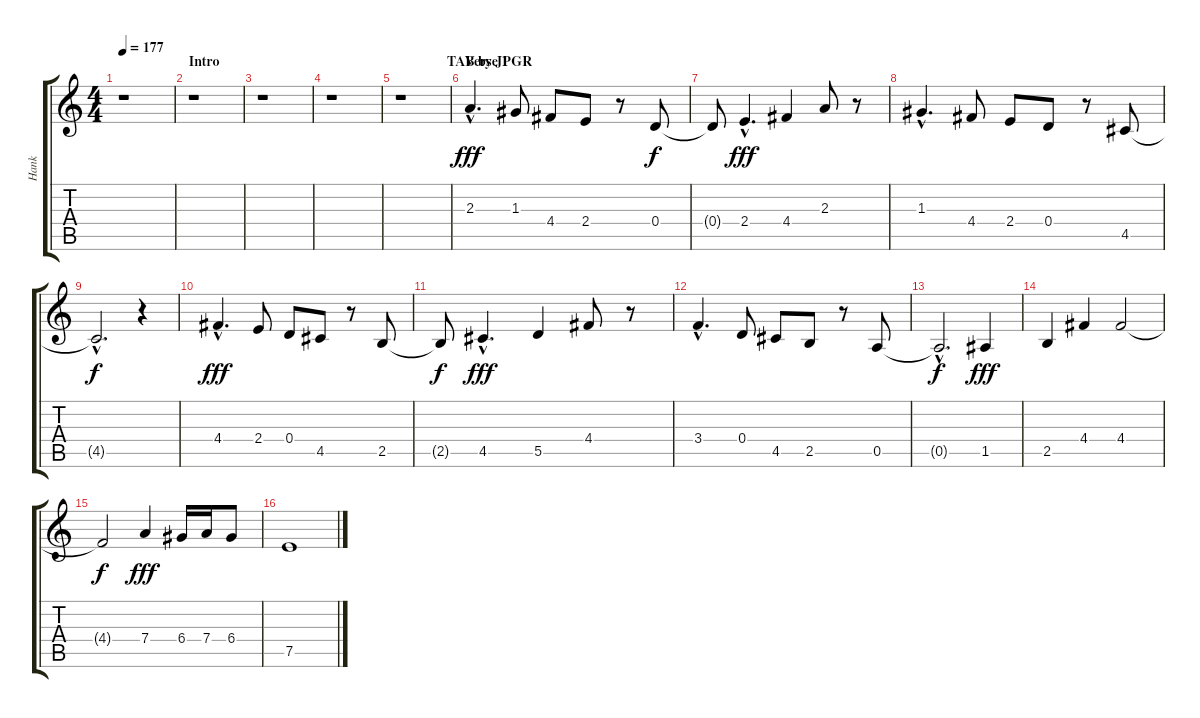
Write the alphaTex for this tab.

\track ("Hank" "Hank") {instrument electricguitarclean}
\staff {score tabs}
\tuning (E4 B3 G3 D3 A2 E2) {hide}
\ts (4 4)
\tempo 177
\clef g2
\ks c
r.1{dy fff instrument electricguitarclean} |
\section ("" "Intro                                                                 TAB by JPGR")
r.1 |
r.1 |
r.1 |
r.1 |
\section ("" "Verse 1")
2.3{hac}.4{d instrument electricguitarmuted} 1.3.8 4.4.8 2.4.8 r.8 0.4.8{dy f} |
0.4{t}.8 2.4{hac}.4{d dy fff} 4.4.4 2.3.8 r.8 |
1.3{hac}.4{d} 4.4.8 2.4.8 0.4.8 r.8 4.5.8 |
4.5{hac t}.2{d dy f} r.4 |
4.4{hac}.4{d dy fff} 2.4.8 0.4.8 4.5.8 r.8 2.5.8 |
2.5{t}.8{dy f} 4.5{hac}.4{d dy fff} 5.5.4 4.4.8 r.8 |
3.4{hac}.4{d} 0.4.8 4.5.8 2.5.8 r.8 0.5.8 |
0.5{hac t}.2{d dy f} 1.5.4{dy fff volume 13 instrument electricguitarclean} |
2.5.4 4.4.4 4.4.2 |
4.4{t}.2{dy f} 7.4.4{dy fff} 6.4.16 7.4.16 6.4.8 |
7.5.1
